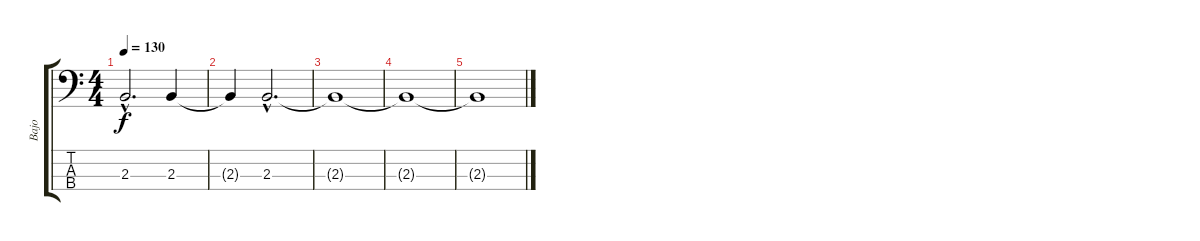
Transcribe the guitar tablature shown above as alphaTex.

\track ("Bajo" "Bajo") {instrument electricbasspick}
\staff {score tabs}
\tuning (G2 D2 A1 E1) {hide}
\ts (4 4)
\tempo 130
\clef f4
\ks c
2.3{hac t}.2{d dy f} 2.3.4 |
2.3{t}.4 2.3{hac}.2{d} |
2.3{t}.1 |
2.3{t}.1 |
2.3{t}.1
